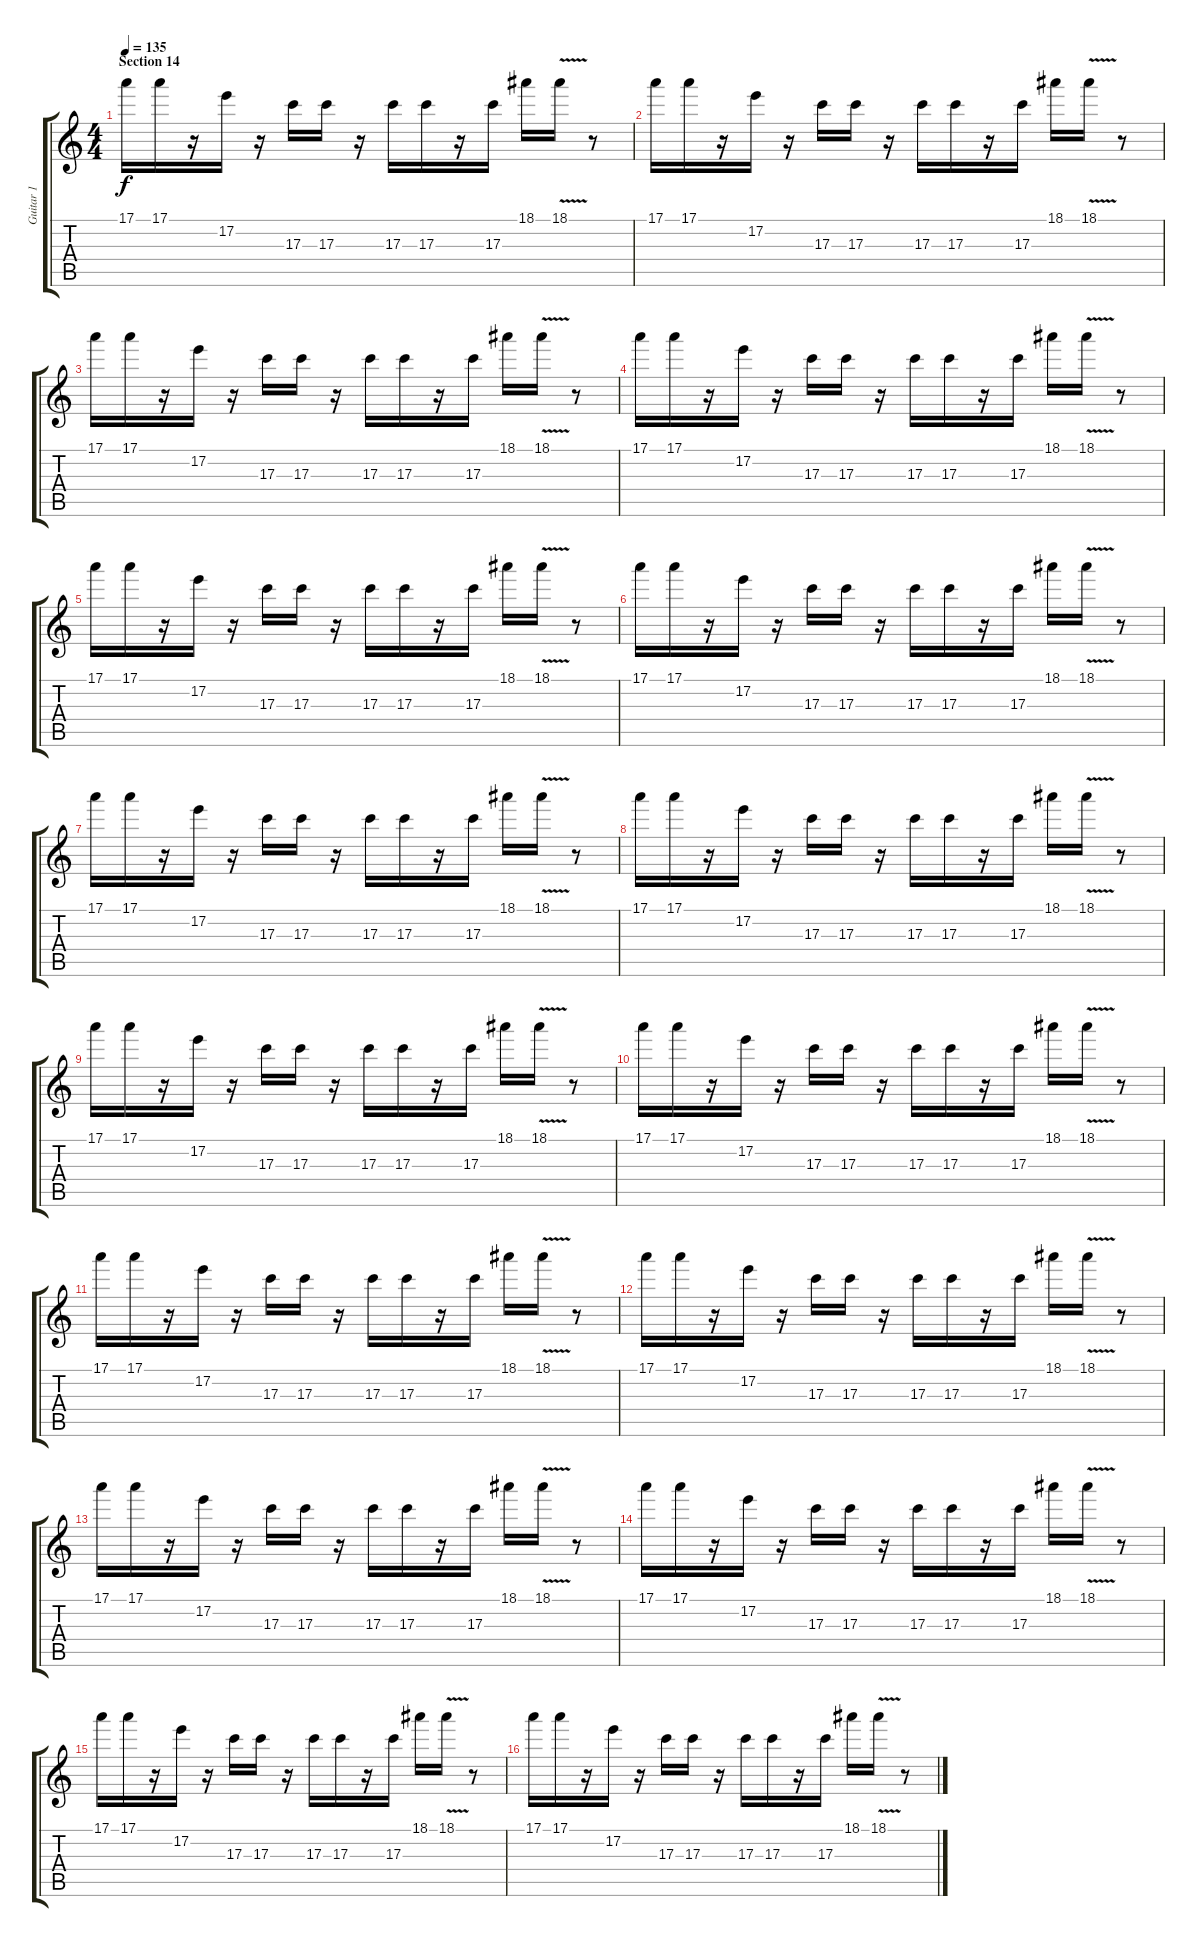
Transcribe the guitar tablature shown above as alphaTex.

\track ("Guitar 1" "Guitar 1") {instrument overdrivenguitar}
\staff {score tabs}
\tuning (E4 B3 G3 D3 A2 E2) {hide}
\ts (4 4)
\section ("" "Section 14")
\tempo 135
\clef g2
\ks c
17.1.16{dy f} 17.1.16 r.16 17.2.16 r.16 17.3.16 17.3.16 r.16 17.3.16 17.3.16 r.16 17.3.16 18.1.16 18.1{v}.16 r.8 |
17.1.16 17.1.16 r.16 17.2.16 r.16 17.3.16 17.3.16 r.16 17.3.16 17.3.16 r.16 17.3.16 18.1.16 18.1{v}.16 r.8 |
17.1.16 17.1.16 r.16 17.2.16 r.16 17.3.16 17.3.16 r.16 17.3.16 17.3.16 r.16 17.3.16 18.1.16 18.1{v}.16 r.8 |
17.1.16 17.1.16 r.16 17.2.16 r.16 17.3.16 17.3.16 r.16 17.3.16 17.3.16 r.16 17.3.16 18.1.16 18.1{v}.16 r.8 |
17.1.16 17.1.16 r.16 17.2.16 r.16 17.3.16 17.3.16 r.16 17.3.16 17.3.16 r.16 17.3.16 18.1.16 18.1{v}.16 r.8 |
17.1.16 17.1.16 r.16 17.2.16 r.16 17.3.16 17.3.16 r.16 17.3.16 17.3.16 r.16 17.3.16 18.1.16 18.1{v}.16 r.8 |
17.1.16 17.1.16 r.16 17.2.16 r.16 17.3.16 17.3.16 r.16 17.3.16 17.3.16 r.16 17.3.16 18.1.16 18.1{v}.16 r.8 |
17.1.16 17.1.16 r.16 17.2.16 r.16 17.3.16 17.3.16 r.16 17.3.16 17.3.16 r.16 17.3.16 18.1.16 18.1{v}.16 r.8 |
17.1.16 17.1.16 r.16 17.2.16 r.16 17.3.16 17.3.16 r.16 17.3.16 17.3.16 r.16 17.3.16 18.1.16 18.1{v}.16 r.8 |
17.1.16 17.1.16 r.16 17.2.16 r.16 17.3.16 17.3.16 r.16 17.3.16 17.3.16 r.16 17.3.16 18.1.16 18.1{v}.16 r.8 |
17.1.16 17.1.16 r.16 17.2.16 r.16 17.3.16 17.3.16 r.16 17.3.16 17.3.16 r.16 17.3.16 18.1.16 18.1{v}.16 r.8 |
17.1.16 17.1.16 r.16 17.2.16 r.16 17.3.16 17.3.16 r.16 17.3.16 17.3.16 r.16 17.3.16 18.1.16 18.1{v}.16 r.8 |
17.1.16 17.1.16 r.16 17.2.16 r.16 17.3.16 17.3.16 r.16 17.3.16 17.3.16 r.16 17.3.16 18.1.16 18.1{v}.16 r.8 |
17.1.16 17.1.16 r.16 17.2.16 r.16 17.3.16 17.3.16 r.16 17.3.16 17.3.16 r.16 17.3.16 18.1.16 18.1{v}.16 r.8 |
17.1.16 17.1.16 r.16 17.2.16 r.16 17.3.16 17.3.16 r.16 17.3.16 17.3.16 r.16 17.3.16 18.1.16 18.1{v}.16 r.8 |
17.1.16 17.1.16 r.16 17.2.16 r.16 17.3.16 17.3.16 r.16 17.3.16 17.3.16 r.16 17.3.16 18.1.16 18.1{v}.16 r.8
